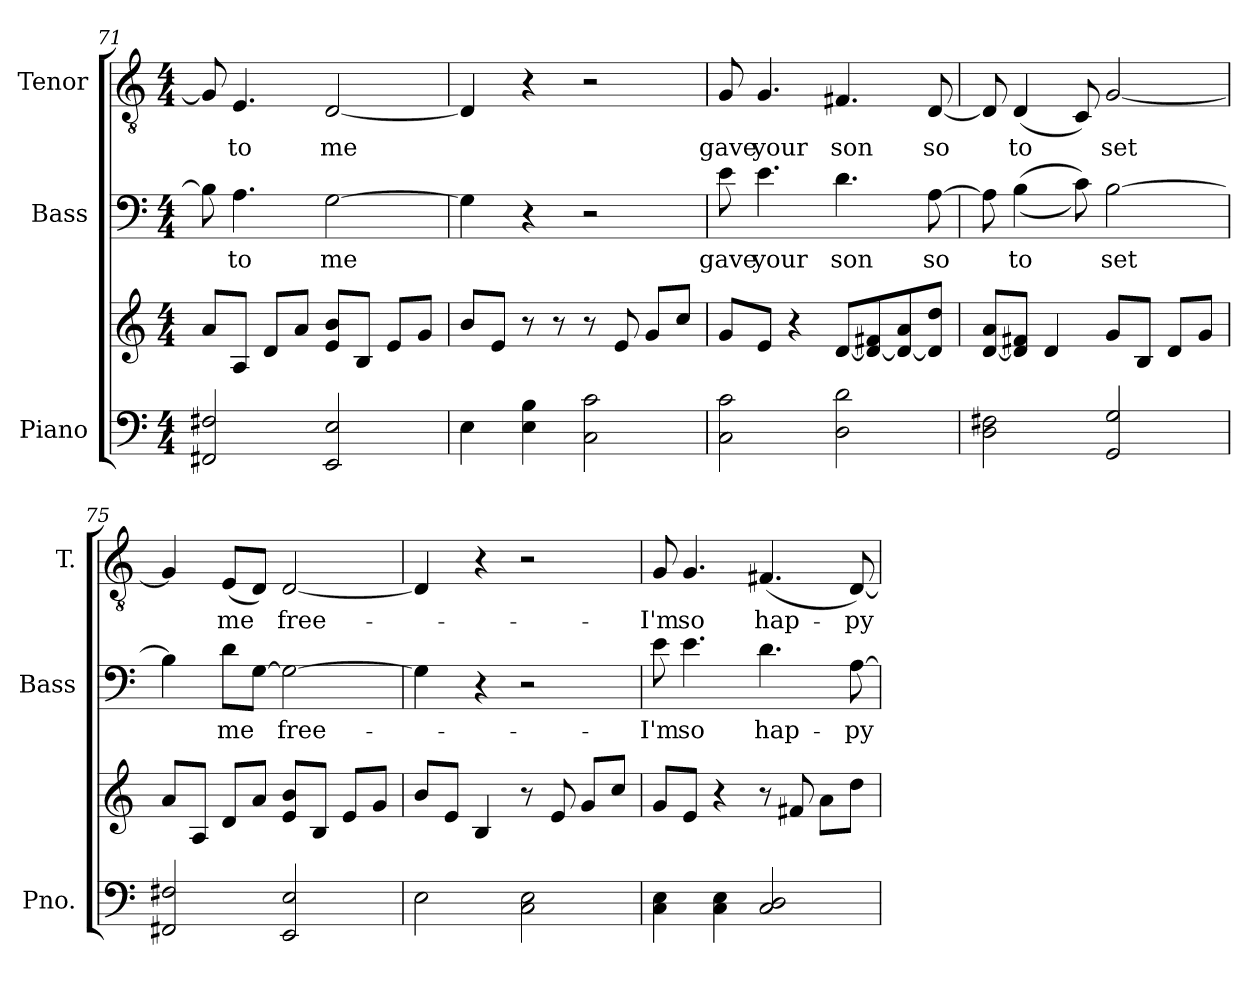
**kern	**kern	**kern	**text	**kern	**text
*part3	*part3	*part2	*part2	*part1	*part1
*staff4	*staff3	*staff2	*staff2	*staff1	*staff1
*I"Piano	*	*I"Bass	*	*I"Tenor	*
*I'Pno.	*	*I'Bass	*	*I'T.	*
*clefF4	*clefG2	*clefF4	*	*clefGv2	*
*	*	*	*	*ITrd7c12	*
*k[]	*k[]	*k[]	*	*k[]	*
*C:	*C:	*C:	*	*C:	*
*M4/4	*M4/4	*M4/4	*	*M4/4	*
=71	=71	=71	=71	=71	=71
2FF#Xi/ 2F#Xi	8ai/L	8Bi\]	.	8GGi/]	.
!	!	!	!LO:LY:b:color=#000000	!	!
!	!	!	!	!	!LO:LY:b:color=#000000
.	8Ai/J	4.Ai\	to	4.EEi/	to
.	8di/L	.	.	.	.
.	8ai/J	.	.	.	.
!	!	!	!LO:LY:b:color=#000000	!	!
!	!	!	!	!	!LO:LY:b:color=#000000
2EEi/ 2Ei	8ei/ 8biL	[2Gi\	me	[2DDi/	me
.	8Bi/J	.	.	.	.
.	8ei/L	.	.	.	.
.	8gi/J	.	.	.	.
=72	=72	=72	=72	=72	=72
4Ei\	8bi/L	4Gi\]	.	4DDi/]	.
.	8ei/J	.	.	.	.
4Ei\ 4Bi	8r	4r	.	4r	.
.	8r	.	.	.	.
2Ci\ 2ci	8r	2r	.	2r	.
.	8ei/	.	.	.	.
.	8gi/L	.	.	.	.
.	8cci/J	.	.	.	.
!!LO:PB:g=z
=73	=73	=73	=73	=73	=73
!	!	!	!LO:LY:b:color=#000000	!	!
!	!	!	!	!	!LO:LY:b:color=#000000
2Ci\ 2ci	8gi/L	8ei\	gave	8GGi/	gave
!	!	!	!LO:LY:b:color=#000000	!	!
!	!	!	!	!	!LO:LY:b:color=#000000
.	8ei/J	4.ei\	your	4.GGi/	your
.	4r	.	.	.	.
!	!	!	!LO:LY:b:color=#000000	!	!
!	!	!	!	!	!LO:LY:b:color=#000000
2Di\ 2di	[8di/L	4.di\	son	4.FF#Xi/	son
.	8di/_ 8f#Xi	.	.	.	.
.	8di/_ 8ai	.	.	.	.
!	!	!	!LO:LY:b:color=#000000	!	!
!	!	!	!	!	!LO:LY:b:color=#000000
.	8di/] 8ddiJ	[8Ai\	so	[8DDi/	so
=74	=74	=74	=74	=74	=74
2Di\ 2F#Xi	[8di/ 8aiL	8Ai\]	.	8DDi/]	.
!	!	!	!LO:LY:b:color=#000000	!	!
!	!	!	!	!	!LO:LY:b:color=#000000
.	8di/] 8f#XiJ	((4Bi\	to	(4DDi/	to
.	4di/	.	.	.	.
.	.	8ci\))	.	8CCi/)	.
!	!	!	!LO:LY:b:color=#000000	!	!
!	!	!	!	!	!LO:LY:b:color=#000000
2GGi/ 2Gi	8gi/L	[2Bi\	set	[2GGi/	set
.	8Bi/J	.	.	.	.
.	8di/L	.	.	.	.
.	8gi/J	.	.	.	.
=75	=75	=75	=75	=75	=75
2FF#Xi/ 2F#Xi	8ai/L	4Bi\]	.	4GGi/]	.
.	8Ai/J	.	.	.	.
!	!	!	!LO:LY:b:color=#000000	!	!
!	!	!	!	!	!LO:LY:b:color=#000000
.	8di/L	8di\L	me	(8EEi/L	me
.	8ai/J	[8Gi\J	.	8DDi/J)	.
!	!	!	!LO:LY:b:color=#000000	!	!
!	!	!	!	!	!LO:LY:b:color=#000000
2EEi/ 2Ei	8ei/ 8biL	2Gi\_	free-	[2DDi/	free-
.	8Bi/J	.	.	.	.
.	8ei/L	.	.	.	.
.	8gi/J	.	.	.	.
=76	=76	=76	=76	=76	=76
2Ei\	8bi/L	4Gi\]	.	4DDi/]	.
.	8ei/J	.	.	.	.
.	4Bi/	4r	.	4r	.
2Ci\ 2Ei	8r	2r	.	2r	.
.	8ei/	.	.	.	.
.	8gi/L	.	.	.	.
.	8cci/J	.	.	.	.
!!LO:LB:g=z
=77	=77	=77	=77	=77	=77
!	!	!	!LO:LY:b:color=#000000	!	!
!	!	!	!	!	!LO:LY:b:color=#000000
4Ci\ 4Ei	8gi/L	8ei\	-I'm	8GGi/	-I'm
!	!	!	!LO:LY:b:color=#000000	!	!
!	!	!	!	!	!LO:LY:b:color=#000000
.	8ei/J	4.ei\	so	4.GGi/	so
4Ci\ 4Ei	4r	.	.	.	.
!	!	!	!LO:LY:b:color=#000000	!	!
!	!	!	!	!	!LO:LY:b:color=#000000
2Ci/ 2Di	8r	4.di\	hap-	(4.FF#Xi/	hap-
.	8f#Xi/	.	.	.	.
.	8ai\L	.	.	.	.
!	!	!	!LO:LY:b:color=#000000	!	!
!	!	!	!	!	!LO:LY:b:color=#000000
.	8ddi\J	[8Ai\	-py	[8DDi/)	-py
=	=	=	=	=	=
*-	*-	*-	*-	*-	*-
